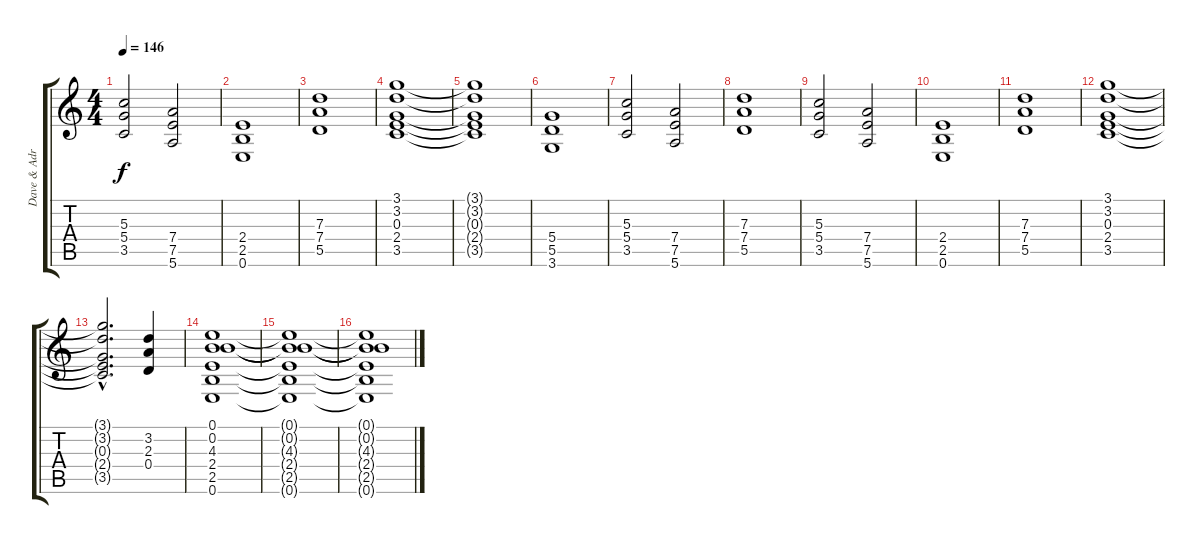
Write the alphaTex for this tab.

\track ("Dave & Adrian (Rhythm Guitar)" "Dave & Adr") {instrument distortionguitar}
\staff {score tabs}
\tuning (E4 B3 G3 D3 A2 E2) {hide}
\ts (4 4)
\tempo 146
\clef g2
\ks c
(5.3 5.4 3.5).2{dy f} (7.4 7.5 5.6).2 |
(2.4 2.5 0.6).1 |
(7.3 7.4 5.5).1 |
(3.1 3.2 0.3 2.4 3.5).1 |
(3.1{t} 3.2{t} 0.3{t} 2.4{t} 3.5{t}).1 |
(5.4 5.5 3.6).1 |
(5.3 5.4 3.5).2 (7.4 7.5 5.6).2 |
(7.3 7.4 5.5).1 |
(5.3 5.4 3.5).2 (7.4 7.5 5.6).2 |
(2.4 2.5 0.6).1 |
(7.3 7.4 5.5).1 |
(3.1 3.2 0.3 2.4 3.5).1 |
(3.1{hac t} 3.2{hac t} 0.3{hac t} 2.4{hac t} 3.5{hac t}).2{d} (3.2 2.3 0.4).4 |
(0.1 0.2 4.3 2.4 2.5 0.6).1 |
(0.1{t} 0.2{t} 4.3{t} 2.4{t} 2.5{t} 0.6{t}).1 |
(0.1{t} 0.2{t} 4.3{t} 2.4{t} 2.5{t} 0.6{t}).1
